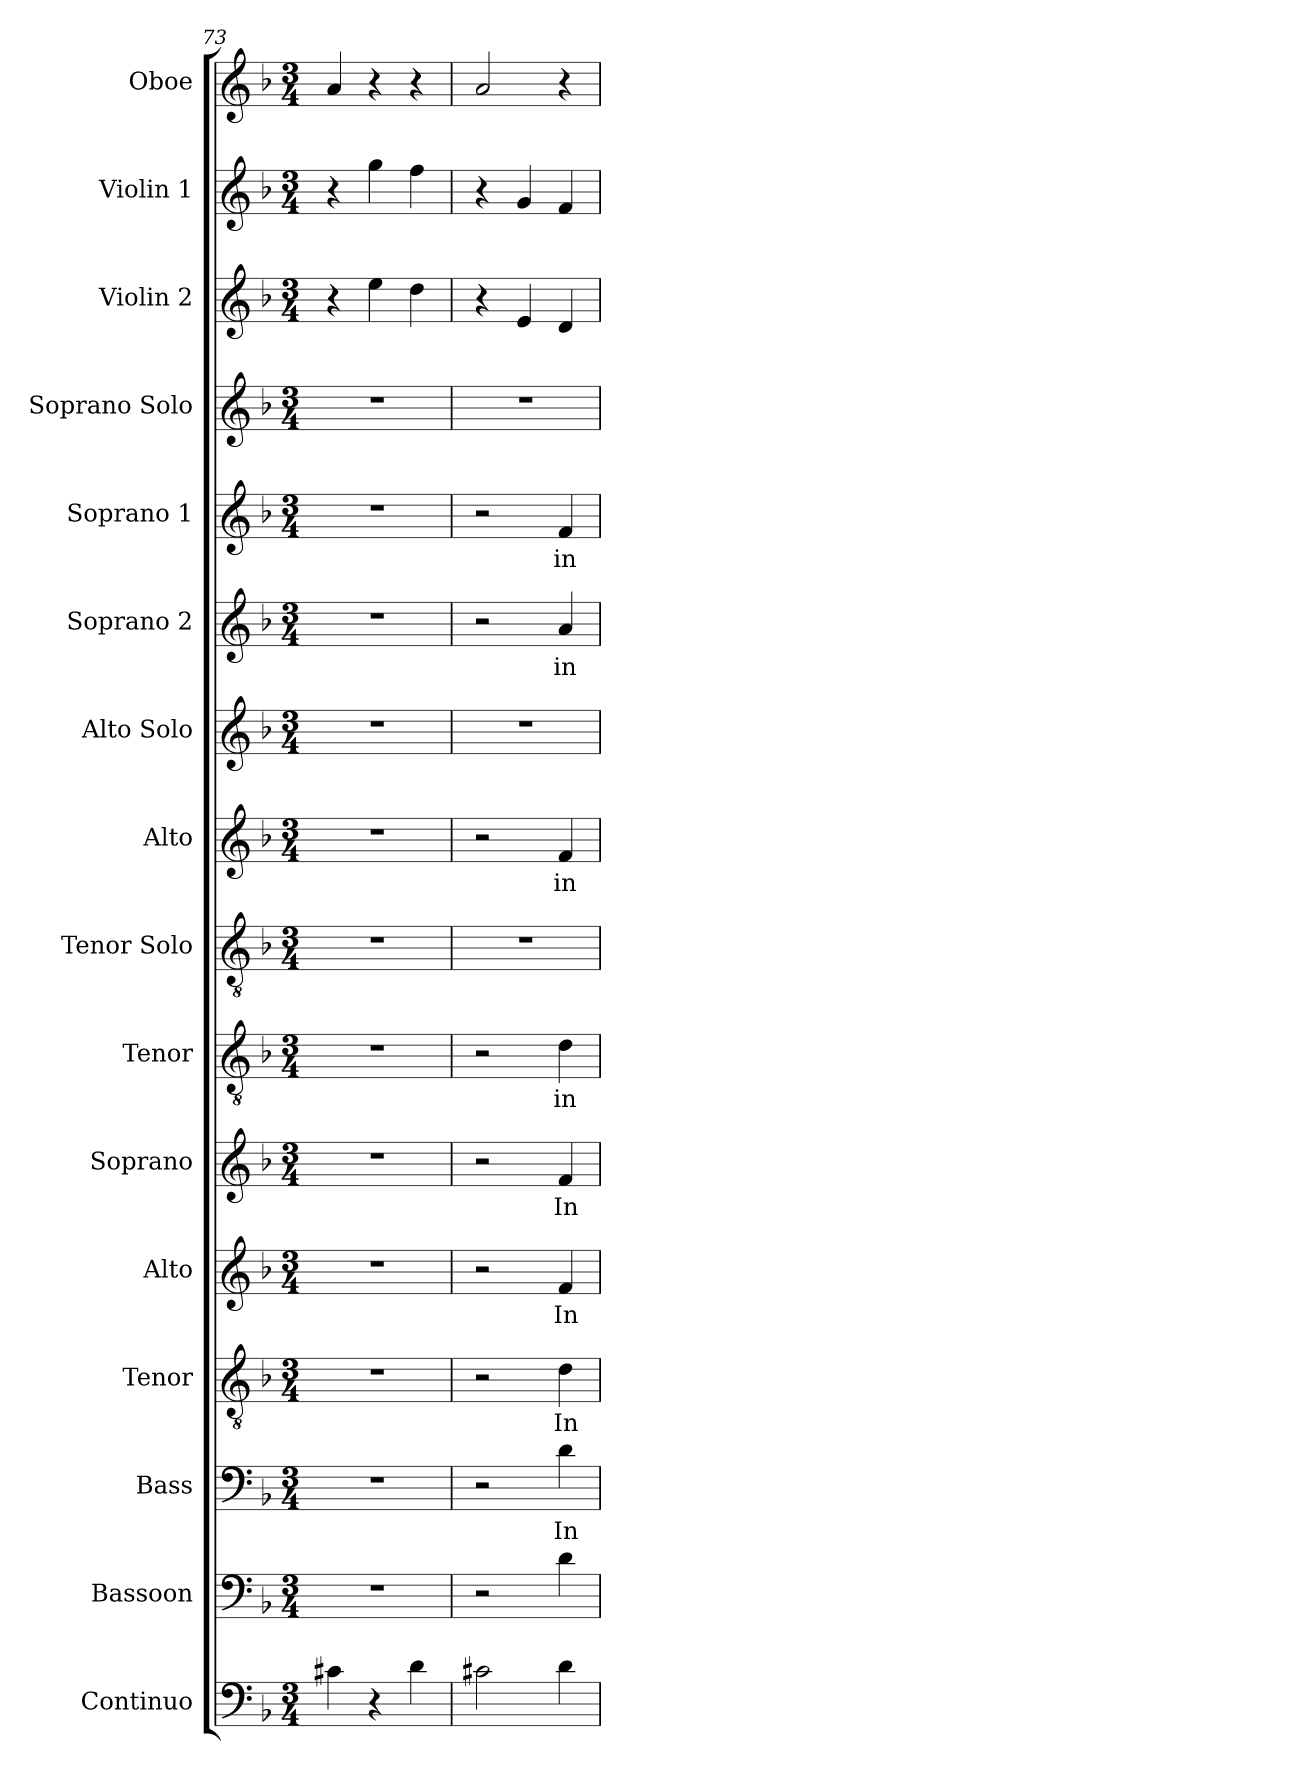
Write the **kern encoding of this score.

**kern	**kern	**kern	**text	**kern	**text	**kern	**text	**kern	**text	**kern	**text	**kern	**kern	**text	**kern	**kern	**text	**kern	**text	**kern	**kern	**kern	**kern
*part16	*part15	*part14	*part14	*part13	*part13	*part12	*part12	*part11	*part11	*part10	*part10	*part9	*part8	*part8	*part7	*part6	*part6	*part5	*part5	*part4	*part3	*part2	*part1
*staff16	*staff15	*staff14	*staff14	*staff13	*staff13	*staff12	*staff12	*staff11	*staff11	*staff10	*staff10	*staff9	*staff8	*staff8	*staff7	*staff6	*staff6	*staff5	*staff5	*staff4	*staff3	*staff2	*staff1
*I"Continuo	*I"Bassoon	*I"Bass	*	*I"Tenor	*	*I"Alto	*	*I"Soprano	*	*I"Tenor	*	*I"Tenor Solo	*I"Alto	*	*I"Alto Solo	*I"Soprano 2	*	*I"Soprano 1	*	*I"Soprano Solo	*I"Violin 2	*I"Violin 1	*I"Oboe
*I'Cont.	*I'Bsn.	*I'B.	*	*I'T.	*	*I'A.	*	*I'S.	*	*I'T.	*	*I'T. Solo	*I'A.	*	*I'A.  Solo	*I'S2.	*	*I'S1.	*	*I'S. Solo	*I'Vln. 2	*I'Vln. 1	*I'Ob.
*clefF4	*clefF4	*clefF4	*	*clefGv2	*	*clefG2	*	*clefG2	*	*clefGv2	*	*clefGv2	*clefG2	*	*clefG2	*clefG2	*	*clefG2	*	*clefG2	*clefG2	*clefG2	*clefG2
*	*	*	*	*ITrd7c12	*	*	*	*	*	*ITrd7c12	*	*ITrd7c12	*	*	*	*	*	*	*	*	*	*	*
*k[b-]	*k[b-]	*k[b-]	*	*k[b-]	*	*k[b-]	*	*k[b-]	*	*k[b-]	*	*k[b-]	*k[b-]	*	*k[b-]	*k[b-]	*	*k[b-]	*	*k[b-]	*k[b-]	*k[b-]	*k[b-]
*F:	*F:	*F:	*	*F:	*	*F:	*	*F:	*	*F:	*	*F:	*F:	*	*F:	*F:	*	*F:	*	*F:	*F:	*F:	*F:
*M3/4	*M3/4	*M3/4	*	*M3/4	*	*M3/4	*	*M3/4	*	*M3/4	*	*M3/4	*M3/4	*	*M3/4	*M3/4	*	*M3/4	*	*M3/4	*M3/4	*M3/4	*M3/4
=73	=73	=73	=73	=73	=73	=73	=73	=73	=73	=73	=73	=73	=73	=73	=73	=73	=73	=73	=73	=73	=73	=73	=73
!	!LO:N:vis=1	!LO:N:vis=1	!	!LO:N:vis=1	!	!LO:N:vis=1	!	!LO:N:vis=1	!	!LO:N:vis=1	!	!LO:N:vis=1	!LO:N:vis=1	!	!LO:N:vis=1	!LO:N:vis=1	!	!LO:N:vis=1	!	!LO:N:vis=1	!	!	!
4c#Xi\	2.r	2.r	.	2.r	.	2.r	.	2.r	.	2.r	.	2.r	2.r	.	2.r	2.r	.	2.r	.	2.r	4r	4r	4ai/
4r	.	.	.	.	.	.	.	.	.	.	.	.	.	.	.	.	.	.	.	.	4eei\	4ggi\	4r
4di\	.	.	.	.	.	.	.	.	.	.	.	.	.	.	.	.	.	.	.	.	4ddi\	4ffi\	4r
=74	=74	=74	=74	=74	=74	=74	=74	=74	=74	=74	=74	=74	=74	=74	=74	=74	=74	=74	=74	=74	=74	=74	=74
!	!	!	!	!	!	!	!	!	!	!	!	!LO:N:vis=1	!	!	!LO:N:vis=1	!	!	!	!	!LO:N:vis=1	!	!	!
2c#Xi\	2r	2r	.	2r	.	2r	.	2r	.	2r	.	2.r	2r	.	2.r	2r	.	2r	.	2.r	4r	4r	2ai/
.	.	.	.	.	.	.	.	.	.	.	.	.	.	.	.	.	.	.	.	.	4ei/	4gi/	.
!	!	!	!LO:LY:b:color=#000000	!	!	!	!	!	!	!	!	!	!	!	!	!	!	!	!	!	!	!	!
!	!	!	!	!	!LO:LY:b:color=#000000	!	!	!	!	!	!	!	!	!	!	!	!	!	!	!	!	!	!
!	!	!	!	!	!	!	!LO:LY:b:color=#000000	!	!	!	!	!	!	!	!	!	!	!	!	!	!	!	!
!	!	!	!	!	!	!	!	!	!LO:LY:b:color=#000000	!	!	!	!	!	!	!	!	!	!	!	!	!	!
!	!	!	!	!	!	!	!	!	!	!	!LO:LY:b:color=#000000	!	!	!	!	!	!	!	!	!	!	!	!
!	!	!	!	!	!	!	!	!	!	!	!	!	!	!LO:LY:b:color=#000000	!	!	!	!	!	!	!	!	!
!	!	!	!	!	!	!	!	!	!	!	!	!	!	!	!	!	!LO:LY:b:color=#000000	!	!	!	!	!	!
!	!	!	!	!	!	!	!	!	!	!	!	!	!	!	!	!	!	!	!LO:LY:b:color=#000000	!	!	!	!
4di\	4di\	4di\	In	4Di\	In	4fi/	In	4fi/	In	4Di\	in	.	4fi/	in	.	4ai/	in	4fi/	in	.	4di/	4fi/	4r
=	=	=	=	=	=	=	=	=	=	=	=	=	=	=	=	=	=	=	=	=	=	=	=
*-	*-	*-	*-	*-	*-	*-	*-	*-	*-	*-	*-	*-	*-	*-	*-	*-	*-	*-	*-	*-	*-	*-	*-
